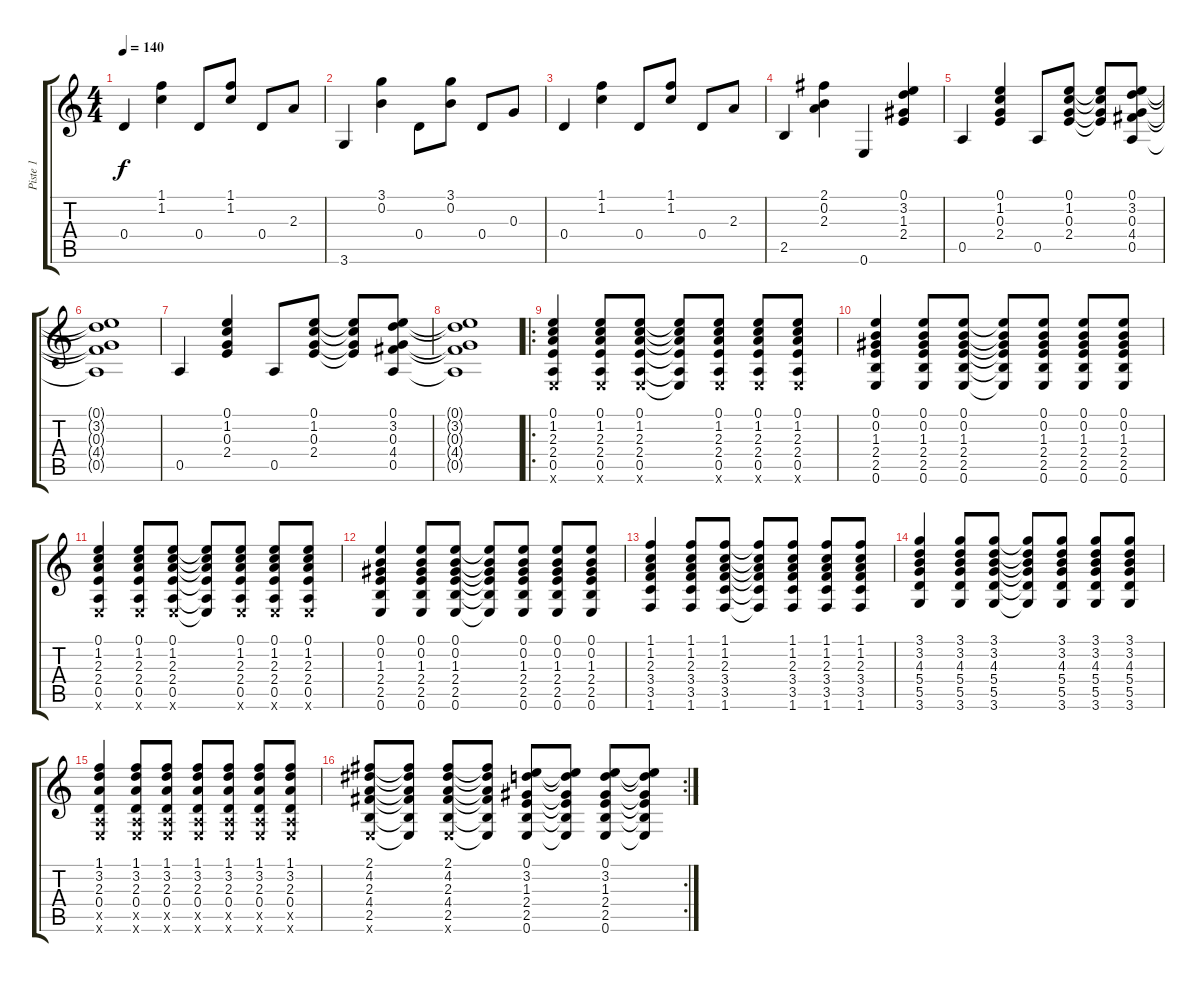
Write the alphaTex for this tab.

\track ("Piste 1" "Piste 1") {instrument acousticguitarsteel}
\staff {score tabs}
\tuning (E4 B3 G3 D3 A2 E2) {hide}
\ts (4 4)
\tempo 140
\clef g2
\ks c
0.4.4{dy f} (1.1 1.2).4 0.4.8 (1.1 1.2).8 0.4.8 2.3.8 |
3.6.4 (3.1 0.2).4 0.4.8 (3.1 0.2).8 0.4.8 0.3.8 |
0.4.4 (1.1 1.2).4 0.4.8 (1.1 1.2).8 0.4.8 2.3.8 |
2.5.4 (2.1 0.2 2.3).4 0.6.4 (0.1 3.2 1.3 2.4).4 |
0.5.4 (0.1 1.2 0.3 2.4).4 0.5.8 (0.1 1.2 0.3 2.4).8 (0.1{t} 1.2{t} 0.3{t} 2.4{t}).8 (0.1 3.2 0.3 4.4 0.5).8 |
(0.1{t} 3.2{t} 0.3{t} 4.4{t} 0.5{t}).1 |
0.5.4 (0.1 1.2 0.3 2.4).4 0.5.8 (0.1 1.2 0.3 2.4).8 (0.1{t} 1.2{t} 0.3{t} 2.4{t}).8 (0.1 3.2 0.3 4.4 0.5).8 |
(0.1{t} 3.2{t} 0.3{t} 4.4{t} 0.5{t}).1 |
\ro
(0.1 1.2 2.3 2.4 0.5 0.6{x}).4 (0.1 1.2 2.3 2.4 0.5 0.6{x}).8 (0.1 1.2 2.3 2.4 0.5 0.6{x}).8 (0.1{t} 1.2{t} 2.3{t} 2.4{t} 0.5{t} 0.6{t}).8 (0.1 1.2 2.3 2.4 0.5 0.6{x}).8 (0.1 1.2 2.3 2.4 0.5 0.6{x}).8 (0.1 1.2 2.3 2.4 0.5 0.6{x}).8 |
(0.1 0.2 1.3 2.4 2.5 0.6).4 (0.1 0.2 1.3 2.4 2.5 0.6).8 (0.1 0.2 1.3 2.4 2.5 0.6).8 (0.1{t} 0.2{t} 1.3{t} 2.4{t} 2.5{t} 0.6{t}).8 (0.1 0.2 1.3 2.4 2.5 0.6).8 (0.1 0.2 1.3 2.4 2.5 0.6).8 (0.1 0.2 1.3 2.4 2.5 0.6).8 |
(0.1 1.2 2.3 2.4 0.5 0.6{x}).4 (0.1 1.2 2.3 2.4 0.5 0.6{x}).8 (0.1 1.2 2.3 2.4 0.5 0.6{x}).8 (0.1{t} 1.2{t} 2.3{t} 2.4{t} 0.5{t} 0.6{t}).8 (0.1 1.2 2.3 2.4 0.5 0.6{x}).8 (0.1 1.2 2.3 2.4 0.5 0.6{x}).8 (0.1 1.2 2.3 2.4 0.5 0.6{x}).8 |
(0.1 0.2 1.3 2.4 2.5 0.6).4 (0.1 0.2 1.3 2.4 2.5 0.6).8 (0.1 0.2 1.3 2.4 2.5 0.6).8 (0.1{t} 0.2{t} 1.3{t} 2.4{t} 2.5{t} 0.6{t}).8 (0.1 0.2 1.3 2.4 2.5 0.6).8 (0.1 0.2 1.3 2.4 2.5 0.6).8 (0.1 0.2 1.3 2.4 2.5 0.6).8 |
(1.1 1.2 2.3 3.4 3.5 1.6).4 (1.1 1.2 2.3 3.4 3.5 1.6).8 (1.1 1.2 2.3 3.4 3.5 1.6).8 (1.1{t} 1.2{t} 2.3{t} 3.4{t} 3.5{t} 1.6{t}).8 (1.1 1.2 2.3 3.4 3.5 1.6).8 (1.1 1.2 2.3 3.4 3.5 1.6).8 (1.1 1.2 2.3 3.4 3.5 1.6).8 |
(3.1 3.2 4.3 5.4 5.5 3.6).4 (3.1 3.2 4.3 5.4 5.5 3.6).8 (3.1 3.2 4.3 5.4 5.5 3.6).8 (3.1{t} 3.2{t} 4.3{t} 5.4{t} 5.5{t} 3.6{t}).8 (3.1 3.2 4.3 5.4 5.5 3.6).8 (3.1 3.2 4.3 5.4 5.5 3.6).8 (3.1 3.2 4.3 5.4 5.5 3.6).8 |
(1.1 3.2 2.3 0.4 0.5{x} 0.6{x}).4 (1.1 3.2 2.3 0.4 0.5{x} 0.6{x}).8 (1.1 3.2 2.3 0.4 0.5{x} 0.6{x}).8 (1.1 3.2 2.3 0.4 0.5{x} 0.6{x}).8 (1.1 3.2 2.3 0.4 0.5{x} 0.6{x}).8 (1.1 3.2 2.3 0.4 0.5{x} 0.6{x}).8 (1.1 3.2 2.3 0.4 0.5{x} 0.6{x}).8 |
\rc 2
(2.1 4.2 2.3 4.4 2.5 0.6{x}).8 (2.1{t} 4.2{t} 2.3{t} 4.4{t} 2.5{t} 0.6{t}).8 (2.1 4.2 2.3 4.4 2.5 0.6{x}).8 (2.1{t} 4.2{t} 2.3{t} 4.4{t} 2.5{t} 0.6{t}).8 (0.1 3.2 1.3 2.4 2.5 0.6).8 (0.1{t} 3.2{t} 1.3{t} 2.4{t} 2.5{t} 0.6{t}).8 (0.1 3.2 1.3 2.4 2.5 0.6).8 (0.1{t} 3.2{t} 1.3{t} 2.4{t} 2.5{t} 0.6{t}).8
